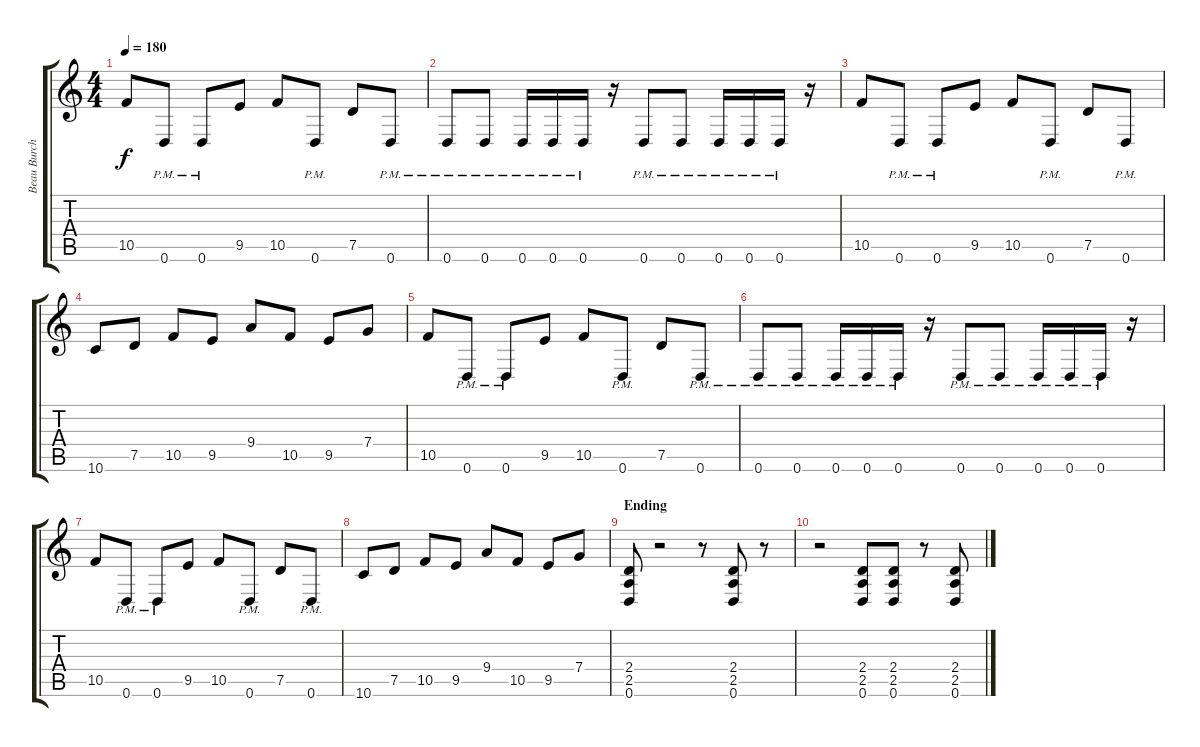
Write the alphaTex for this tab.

\track ("Beau Burchell" "Beau Burch") {instrument overdrivenguitar}
\staff {score tabs}
\tuning (D4 A3 F3 C3 G2 D2) {hide}
\ts (4 4)
\tempo 180
\clef g2
\ks c
10.5.8{dy f} 0.6{pm}.8 0.6{pm}.8 9.5.8 10.5.8 0.6{pm}.8 7.5.8 0.6{pm}.8 |
0.6{pm}.8 0.6{pm}.8 0.6{pm}.16 0.6{pm}.16 0.6{pm}.16 r.16 0.6{pm}.8 0.6{pm}.8 0.6{pm}.16 0.6{pm}.16 0.6{pm}.16 r.16 |
10.5.8 0.6{pm}.8 0.6{pm}.8 9.5.8 10.5.8 0.6{pm}.8 7.5.8 0.6{pm}.8 |
10.6.8 7.5.8 10.5.8 9.5.8 9.4.8 10.5.8 9.5.8 7.4.8 |
10.5.8 0.6{pm}.8 0.6{pm}.8 9.5.8 10.5.8 0.6{pm}.8 7.5.8 0.6{pm}.8 |
0.6{pm}.8 0.6{pm}.8 0.6{pm}.16 0.6{pm}.16 0.6{pm}.16 r.16 0.6{pm}.8 0.6{pm}.8 0.6{pm}.16 0.6{pm}.16 0.6{pm}.16 r.16 |
10.5.8 0.6{pm}.8 0.6{pm}.8 9.5.8 10.5.8 0.6{pm}.8 7.5.8 0.6{pm}.8 |
10.6.8 7.5.8 10.5.8 9.5.8 9.4.8 10.5.8 9.5.8 7.4.8 |
\section ("" "Ending")
(2.4 2.5 0.6).8 r.2 r.8 (2.4 2.5 0.6).8 r.8 |
r.2 (2.4 2.5 0.6).8 (2.4 2.5 0.6).8 r.8 (2.4 2.5 0.6).8
